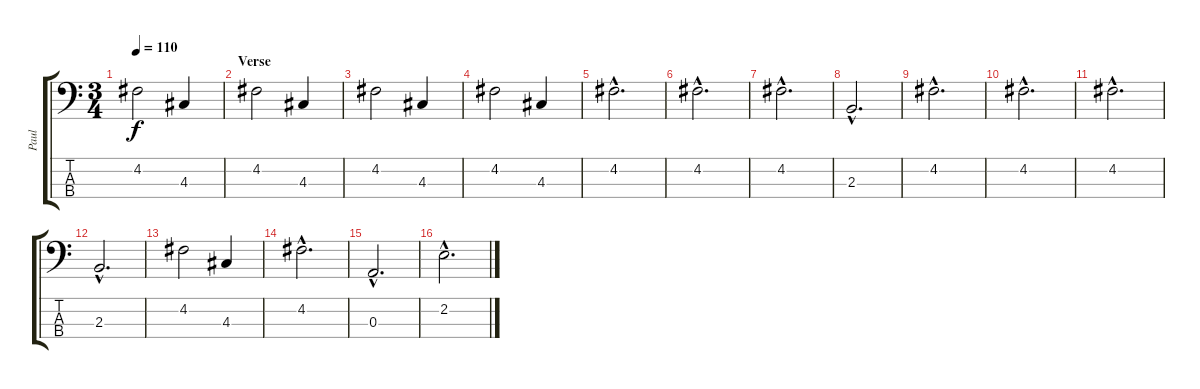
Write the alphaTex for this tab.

\track ("Paul" "Paul") {instrument acousticguitarnylon}
\staff {score tabs}
\tuning (G2 D2 A1 E1) {hide}
\ts (3 4)
\tempo 110
\clef f4
\ks c
4.2.2{dy f} 4.3.4 |
\section ("" "Verse")
4.2.2 4.3.4 |
4.2.2 4.3.4 |
4.2.2 4.3.4 |
4.2{hac}.2{d} |
4.2{hac}.2{d} |
4.2{hac}.2{d} |
2.3{hac}.2{d} |
4.2{hac}.2{d} |
4.2{hac}.2{d} |
4.2{hac}.2{d} |
2.3{hac}.2{d} |
4.2.2 4.3.4 |
4.2{hac}.2{d} |
0.3{hac}.2{d} |
2.2{hac}.2{d}
